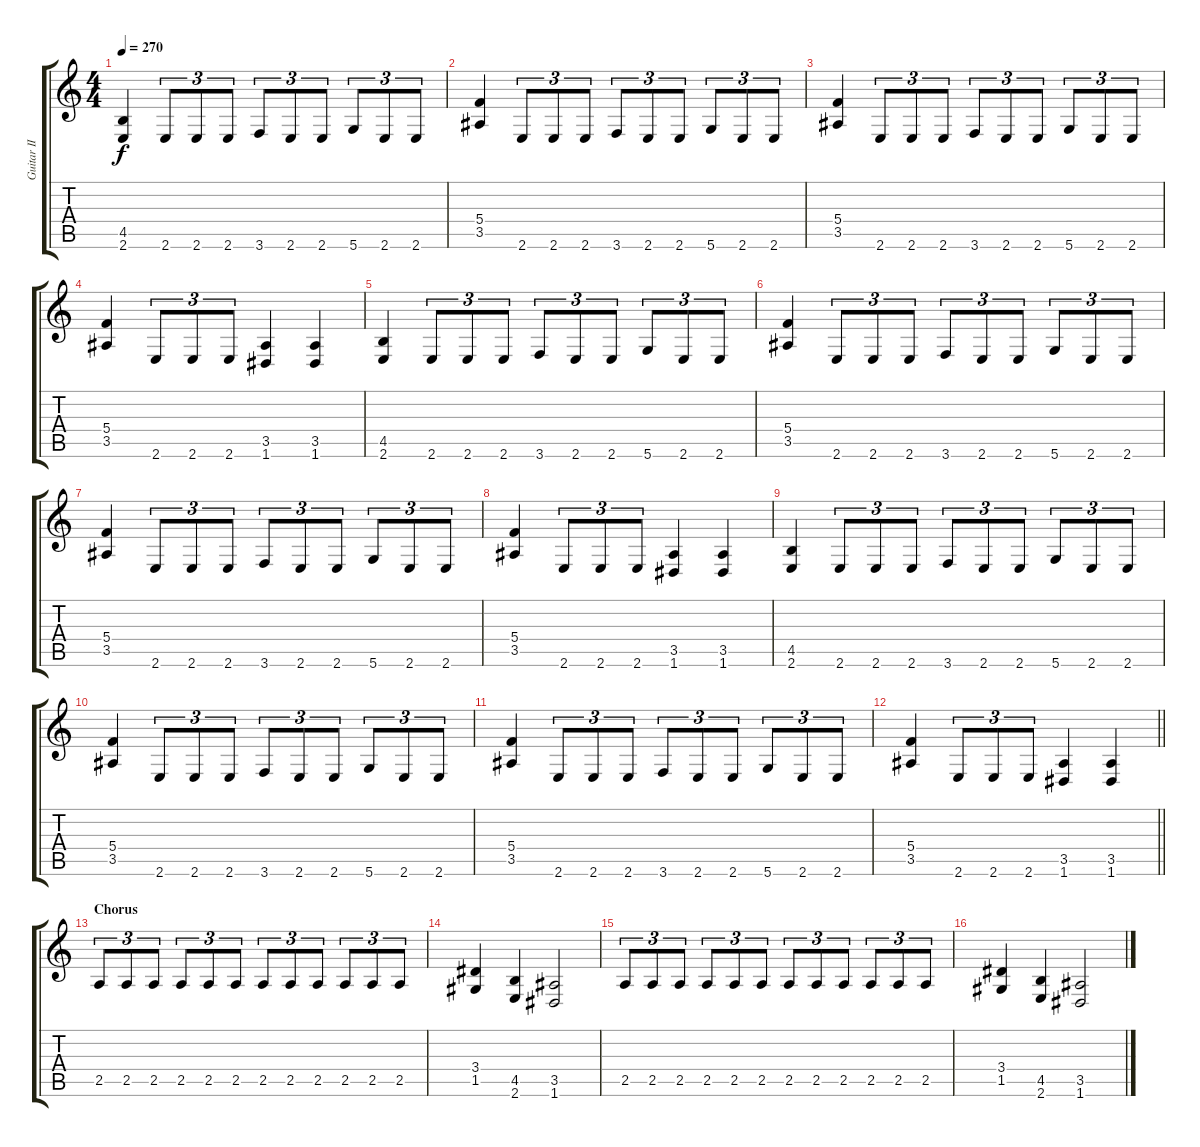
\track ("Guitar II" "Guitar II") {instrument distortionguitar}
\staff {score tabs}
\tuning (D4 A3 F3 C3 G2 D2) {hide}
\ts (4 4)
\tempo 270
\clef g2
\ks c
(4.5 2.6).4{dy f} 2.6.8{tu (3 2)} 2.6.8{tu (3 2)} 2.6.8{tu (3 2)} 3.6.8{tu (3 2)} 2.6.8{tu (3 2)} 2.6.8{tu (3 2)} 5.6.8{tu (3 2)} 2.6.8{tu (3 2)} 2.6.8{tu (3 2)} |
(5.4 3.5).4 2.6.8{tu (3 2)} 2.6.8{tu (3 2)} 2.6.8{tu (3 2)} 3.6.8{tu (3 2)} 2.6.8{tu (3 2)} 2.6.8{tu (3 2)} 5.6.8{tu (3 2)} 2.6.8{tu (3 2)} 2.6.8{tu (3 2)} |
(5.4 3.5).4 2.6.8{tu (3 2)} 2.6.8{tu (3 2)} 2.6.8{tu (3 2)} 3.6.8{tu (3 2)} 2.6.8{tu (3 2)} 2.6.8{tu (3 2)} 5.6.8{tu (3 2)} 2.6.8{tu (3 2)} 2.6.8{tu (3 2)} |
(5.4 3.5).4 2.6.8{tu (3 2)} 2.6.8{tu (3 2)} 2.6.8{tu (3 2)} (3.5 1.6).4 (3.5 1.6).4 |
(4.5 2.6).4 2.6.8{tu (3 2)} 2.6.8{tu (3 2)} 2.6.8{tu (3 2)} 3.6.8{tu (3 2)} 2.6.8{tu (3 2)} 2.6.8{tu (3 2)} 5.6.8{tu (3 2)} 2.6.8{tu (3 2)} 2.6.8{tu (3 2)} |
(5.4 3.5).4 2.6.8{tu (3 2)} 2.6.8{tu (3 2)} 2.6.8{tu (3 2)} 3.6.8{tu (3 2)} 2.6.8{tu (3 2)} 2.6.8{tu (3 2)} 5.6.8{tu (3 2)} 2.6.8{tu (3 2)} 2.6.8{tu (3 2)} |
(5.4 3.5).4 2.6.8{tu (3 2)} 2.6.8{tu (3 2)} 2.6.8{tu (3 2)} 3.6.8{tu (3 2)} 2.6.8{tu (3 2)} 2.6.8{tu (3 2)} 5.6.8{tu (3 2)} 2.6.8{tu (3 2)} 2.6.8{tu (3 2)} |
(5.4 3.5).4 2.6.8{tu (3 2)} 2.6.8{tu (3 2)} 2.6.8{tu (3 2)} (3.5 1.6).4 (3.5 1.6).4 |
(4.5 2.6).4 2.6.8{tu (3 2)} 2.6.8{tu (3 2)} 2.6.8{tu (3 2)} 3.6.8{tu (3 2)} 2.6.8{tu (3 2)} 2.6.8{tu (3 2)} 5.6.8{tu (3 2)} 2.6.8{tu (3 2)} 2.6.8{tu (3 2)} |
(5.4 3.5).4 2.6.8{tu (3 2)} 2.6.8{tu (3 2)} 2.6.8{tu (3 2)} 3.6.8{tu (3 2)} 2.6.8{tu (3 2)} 2.6.8{tu (3 2)} 5.6.8{tu (3 2)} 2.6.8{tu (3 2)} 2.6.8{tu (3 2)} |
(5.4 3.5).4 2.6.8{tu (3 2)} 2.6.8{tu (3 2)} 2.6.8{tu (3 2)} 3.6.8{tu (3 2)} 2.6.8{tu (3 2)} 2.6.8{tu (3 2)} 5.6.8{tu (3 2)} 2.6.8{tu (3 2)} 2.6.8{tu (3 2)} |
\barLineRight lightlight
(5.4 3.5).4 2.6.8{tu (3 2)} 2.6.8{tu (3 2)} 2.6.8{tu (3 2)} (3.5 1.6).4 (3.5 1.6).4 |
\section ("" "Chorus")
2.5.8{tu (3 2)} 2.5.8{tu (3 2)} 2.5.8{tu (3 2)} 2.5.8{tu (3 2)} 2.5.8{tu (3 2)} 2.5.8{tu (3 2)} 2.5.8{tu (3 2)} 2.5.8{tu (3 2)} 2.5.8{tu (3 2)} 2.5.8{tu (3 2)} 2.5.8{tu (3 2)} 2.5.8{tu (3 2)} |
(3.4 1.5).4 (4.5 2.6).4 (3.5 1.6).2 |
2.5.8{tu (3 2)} 2.5.8{tu (3 2)} 2.5.8{tu (3 2)} 2.5.8{tu (3 2)} 2.5.8{tu (3 2)} 2.5.8{tu (3 2)} 2.5.8{tu (3 2)} 2.5.8{tu (3 2)} 2.5.8{tu (3 2)} 2.5.8{tu (3 2)} 2.5.8{tu (3 2)} 2.5.8{tu (3 2)} |
(3.4 1.5).4 (4.5 2.6).4 (3.5 1.6).2
